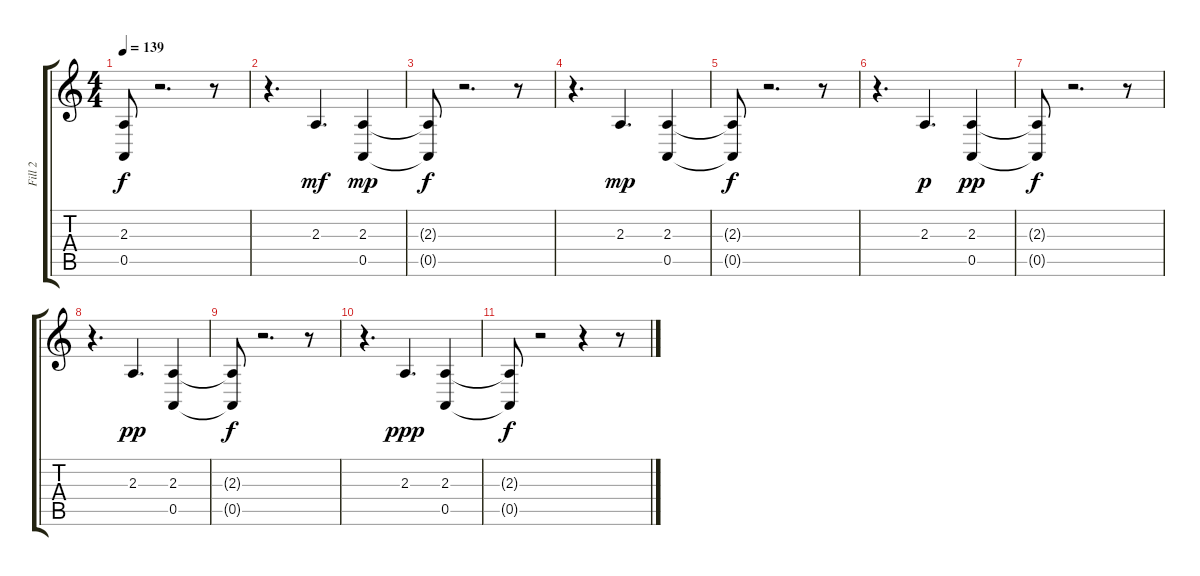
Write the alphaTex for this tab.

\track ("Fill 2" "Fill 2") {instrument pad6metallic}
\staff {score tabs}
\tuning (E4 B3 G3 D3 A2 E2) {hide}
\ts (4 4)
\tempo 139
\clef g2
\ks c
(2.3{t} 0.5{t}).8{dy f} r.2{d} r.8 |
r.4{d} 2.3.4{d dy mf} (2.3 0.5).4{dy mp} |
(2.3{t} 0.5{t}).8{dy f} r.2{d} r.8 |
r.4{d} 2.3.4{d dy mp} (2.3 0.5).4 |
(2.3{t} 0.5{t}).8{dy f} r.2{d} r.8 |
r.4{d} 2.3.4{d dy p} (2.3 0.5).4{dy pp} |
(2.3{t} 0.5{t}).8{dy f} r.2{d} r.8 |
r.4{d} 2.3.4{d dy pp} (2.3 0.5).4 |
(2.3{t} 0.5{t}).8{dy f} r.2{d} r.8 |
r.4{d} 2.3.4{d dy ppp} (2.3 0.5).4 |
(2.3{t} 0.5{t}).8{dy f} r.2 r.4 r.8
